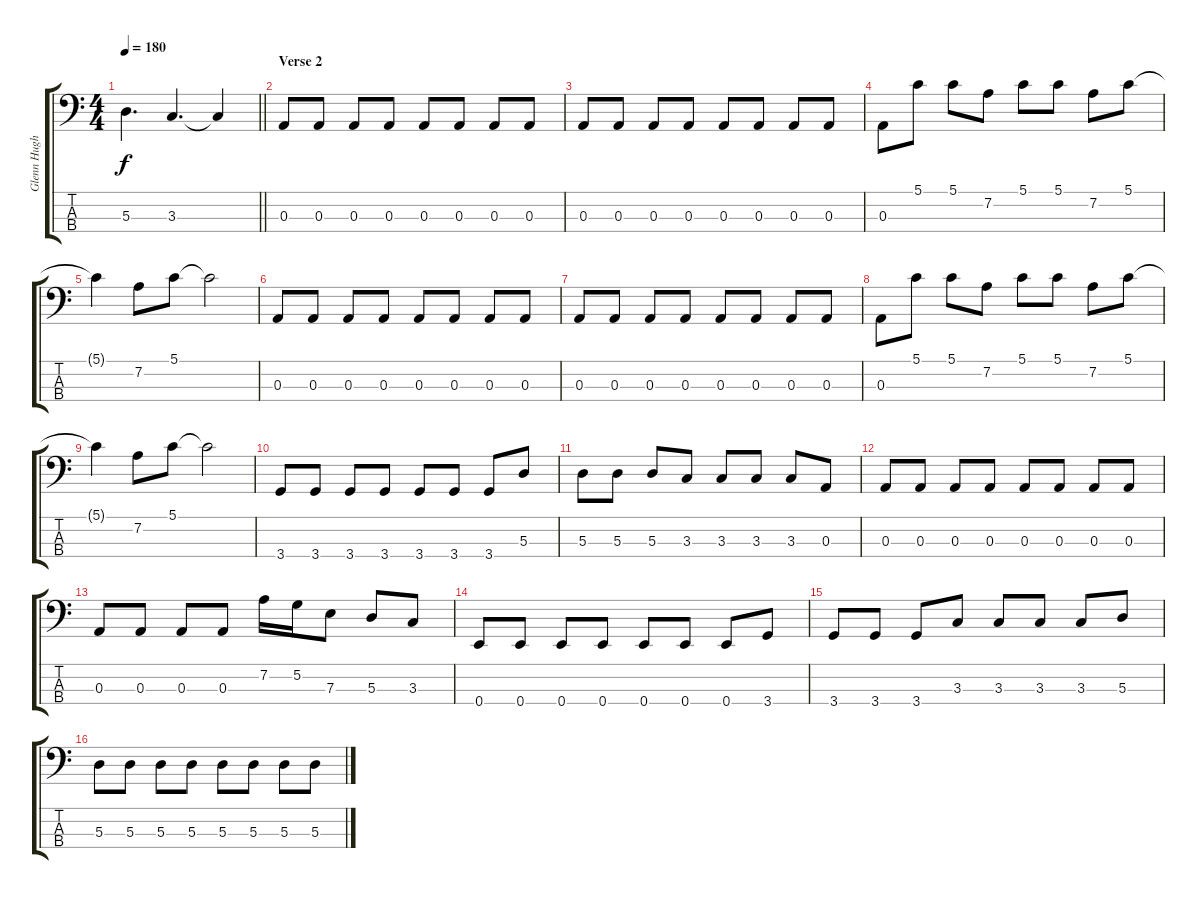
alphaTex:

\track ("Glenn Hughes" "Glenn Hugh") {instrument electricbasspick}
\staff {score tabs}
\tuning (G2 D2 A1 E1) {hide}
\ts (4 4)
\tempo 180
\clef f4
\barLineRight lightlight
\ks c
5.3{t}.4{d dy f} 3.3.4{d} 3.3{t}.4 |
\section ("" "Verse 2")
0.3.8 0.3.8 0.3.8 0.3.8 0.3.8 0.3.8 0.3.8 0.3.8 |
0.3.8 0.3.8 0.3.8 0.3.8 0.3.8 0.3.8 0.3.8 0.3.8 |
\ks aminor
0.3.8 5.1.8 5.1.8 7.2.8 5.1.8 5.1.8 7.2.8 5.1.8 |
5.1{t}.4 7.2.8 5.1.8 5.1{t}.2 |
\ks c
0.3.8 0.3.8 0.3.8 0.3.8 0.3.8 0.3.8 0.3.8 0.3.8 |
0.3.8 0.3.8 0.3.8 0.3.8 0.3.8 0.3.8 0.3.8 0.3.8 |
\ks aminor
0.3.8 5.1.8 5.1.8 7.2.8 5.1.8 5.1.8 7.2.8 5.1.8 |
5.1{t}.4 7.2.8 5.1.8 5.1{t}.2 |
3.4.8 3.4.8 3.4.8 3.4.8 3.4.8 3.4.8 3.4.8 5.3.8 |
5.3.8 5.3.8 5.3.8 3.3.8 3.3.8 3.3.8 3.3.8 0.3.8 |
0.3.8 0.3.8 0.3.8 0.3.8 0.3.8 0.3.8 0.3.8 0.3.8 |
0.3.8 0.3.8 0.3.8 0.3.8 7.2.16 5.2.16 7.3.8 5.3.8 3.3.8 |
0.4.8 0.4.8 0.4.8 0.4.8 0.4.8 0.4.8 0.4.8 3.4.8 |
3.4.8 3.4.8 3.4.8 3.3.8 3.3.8 3.3.8 3.3.8 5.3.8 |
5.3.8 5.3.8 5.3.8 5.3.8 5.3.8 5.3.8 5.3.8 5.3.8
